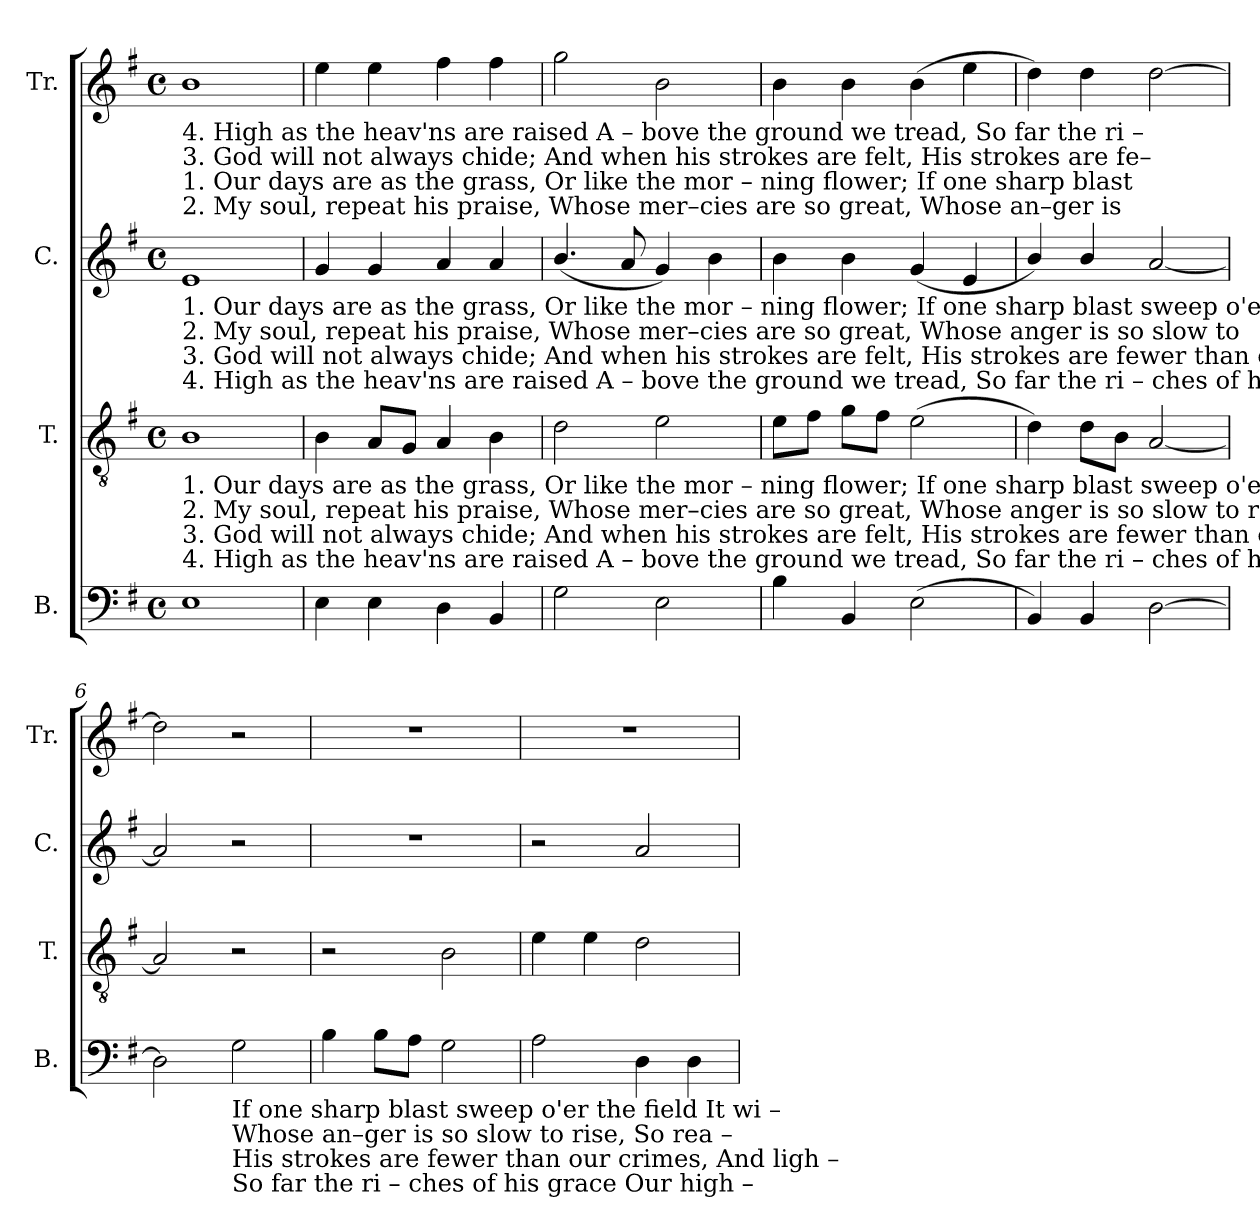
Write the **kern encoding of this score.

**kern	**kern	**kern	**kern
*part4	*part3	*part2	*part1
*staff4	*staff3	*staff2	*staff1
*I"B.	*I"T.	*I"C.	*I"Tr.
*I'B.	*I'T.	*I'C.	*I'Tr.
*clefF4	*clefGv2	*clefG2	*clefG2
*k[f#]	*k[f#]	*k[f#]	*k[f#]
*M4/4	*M4/4	*M4/4	*M4/4
*met(c)	*met(c)	*met(c)	*met(c)
*MM120	*MM120	*MM120	*MM120
=1	=1	=1	=1
!	!	!	!LO:TX:b:t=4. High as the heav'ns are raised  A   –   bove  the  ground         we      tread,                                                                               So       far the  ri  –
!	!	!	!LO:TX:b:t=3. God will not always chide;     And       when his  strokes        are      felt,                                                                                   His strokes are fe–
!	!	!	!LO:TX:b:t=1. Our days are  as  the grass,     Or          like   the   mor     –     ning    flower;                                                                             If   one sharp blast
!	!	!	!LO:TX:b:t=2. My soul, repeat his praise,     Whose  mer–cies  are                so       great,                                                                               Whose  an–ger  is
!	!	!LO:TX:b:t=1. Our days are  as  the grass,     Or          like   the   mor     –     ning    flower;                                                   If   one sharp blast sweep o'er the	!
!	!	!LO:TX:b:t=2. My soul, repeat his praise,     Whose  mer–cies  are                so       great,                                                      Whose  anger  is         so    slow to	!
!	!	!LO:TX:b:t=3. God will not always chide;     And       when his  strokes        are      felt,                                                         His  strokes  are  fewer  than our	!
!	!	!LO:TX:b:t=4. High as the heav'ns are raised  A   –   bove  the  ground         we      tread,                                                     So    far   the   ri   –   ches   of   his	!
!	!LO:TX:b:t=1. Our days are  as  the grass,     Or          like   the   mor     –     ning    flower;                           If  one sharp blast sweep o'er the field    It	!	!
!	!LO:TX:b:t=2. My soul, repeat his praise,     Whose  mer–cies  are                so       great,                             Whose anger  is      so        slow  to  rise,   So	!	!
!	!LO:TX:b:t=3. God will not always chide;     And       when his  strokes        are      felt,                                His strokes are fewer than our crimes,   And	!	!
!	!LO:TX:b:t=4. High as the heav'ns are raised  A   –   bove  the  ground         we      tread,                             So    far  the  ri   –  ches    of  his  grace    Our	!	!
1E	1B	1e	1b
=2	=2	=2	=2
4E\	4B\	4g/	4ee\
4E\	8A/L	4g/	4ee\
.	8G/J	.	.
4D\	4A/	4a/	4ff#\
4BB/	4B\	4a/	4ff#\
=3	=3	=3	=3
2G\	2d\	(4.b/	2gg\
.	.	8a/	.
2E\	2e\	4g/)	2b\
.	.	4b\	.
=4	=4	=4	=4
4B\	8e\L	4b\	4b\
.	8f#\J	.	.
4BB/	8g\L	4b\	4b\
.	8f#\J	.	.
(2E\	(2e\	(4g/	(4b\
.	.	4e/	4ee\
=5	=5	=5	=5
4BB/)	4d\)	4b/)	4dd\)
4BB/	8d\L	4b/	4dd\
.	8B\J	.	.
[2D\	[2A/	[2a/	[2dd\
=6	=6	=6	=6
2D\]	2A/]	2a/]	2dd\]
!LO:TX:b:t=If  one  sharp  blast  sweep o'er the field              It        wi  –	!	!	!
!LO:TX:b:t=Whose an–ger  is      so  slow   to   rise,                 So       rea  –	!	!	!
!LO:TX:b:t=His strokes are fewer than our crimes,                And   ligh  –	!	!	!
!LO:TX:b:t=So     far   the   ri – ches    of   his  grace                 Our   high –	!	!	!
2G\	2r	2r	2r
=7	=7	=7	=7
4B\	2r	1r	1r
8B\L	.	.	.
8A\J	.	.	.
2G\	2B\	.	.
=8	=8	=8	=8
2A\	4e\	2r	1r
.	4e\	.	.
4D\	2d\	2a/	.
4D\	.	.	.
=	=	=	=
*-	*-	*-	*-
